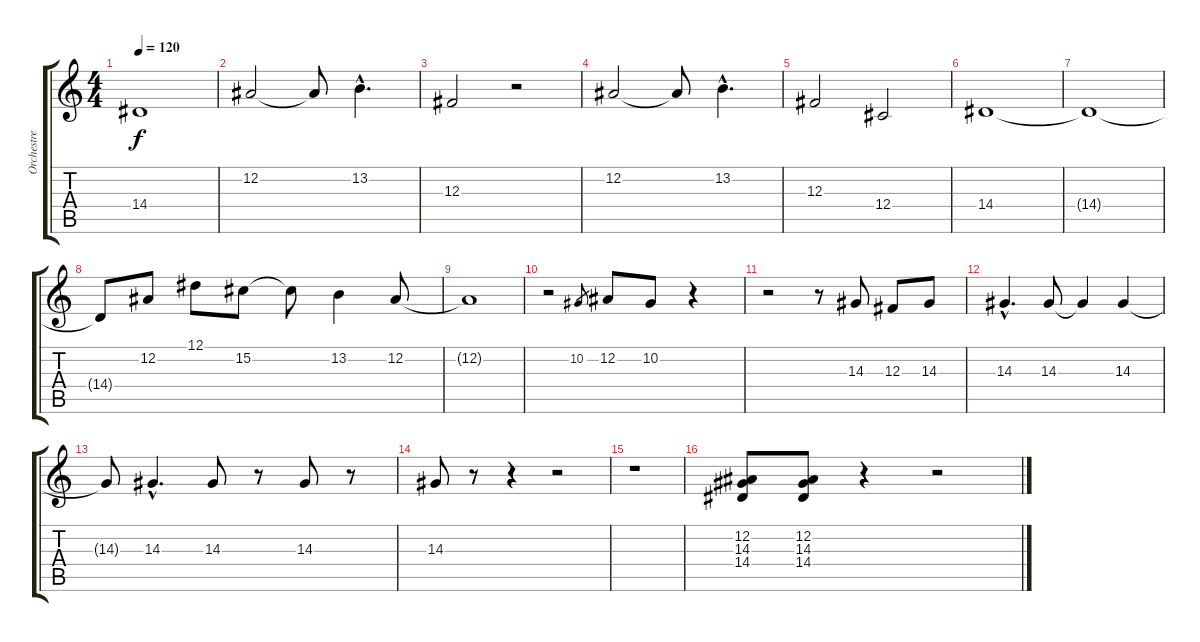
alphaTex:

\track ("Orchestre" "Orchestre") {instrument stringensemble1}
\staff {score tabs}
\tuning (Eb4 Bb3 Gb3 Db3 Ab2 Eb2) {hide}
\ts (4 4)
\tempo 120
\clef g2
\ks c
14.4{t}.1{dy f} |
12.2.2 12.2{t}.8 13.2{hac}.4{d} |
12.3.2 r.2 |
12.2.2 12.2{t}.8 13.2{hac}.4{d} |
12.3.2 12.4.2 |
14.4.1 |
14.4{t}.1 |
14.4{t}.8 12.2.8 12.1.8 15.2.8 15.2{t}.8 13.2.4 12.2.8 |
12.2{t}.1 |
r.2 10.2.8{gr} 12.2.8 10.2.8 r.4 |
r.2 r.8 14.3.8 12.3.8 14.3.8 |
14.3{hac}.4{d} 14.3.8 14.3{t}.4 14.3.4 |
14.3{t}.8 14.3{hac}.4{d} 14.3.8 r.8 14.3.8 r.8 |
14.3.8 r.8 r.4 r.2 |
r.1 |
(12.2 14.3 14.4).8 (12.2 14.3 14.4).8 r.4 r.2
